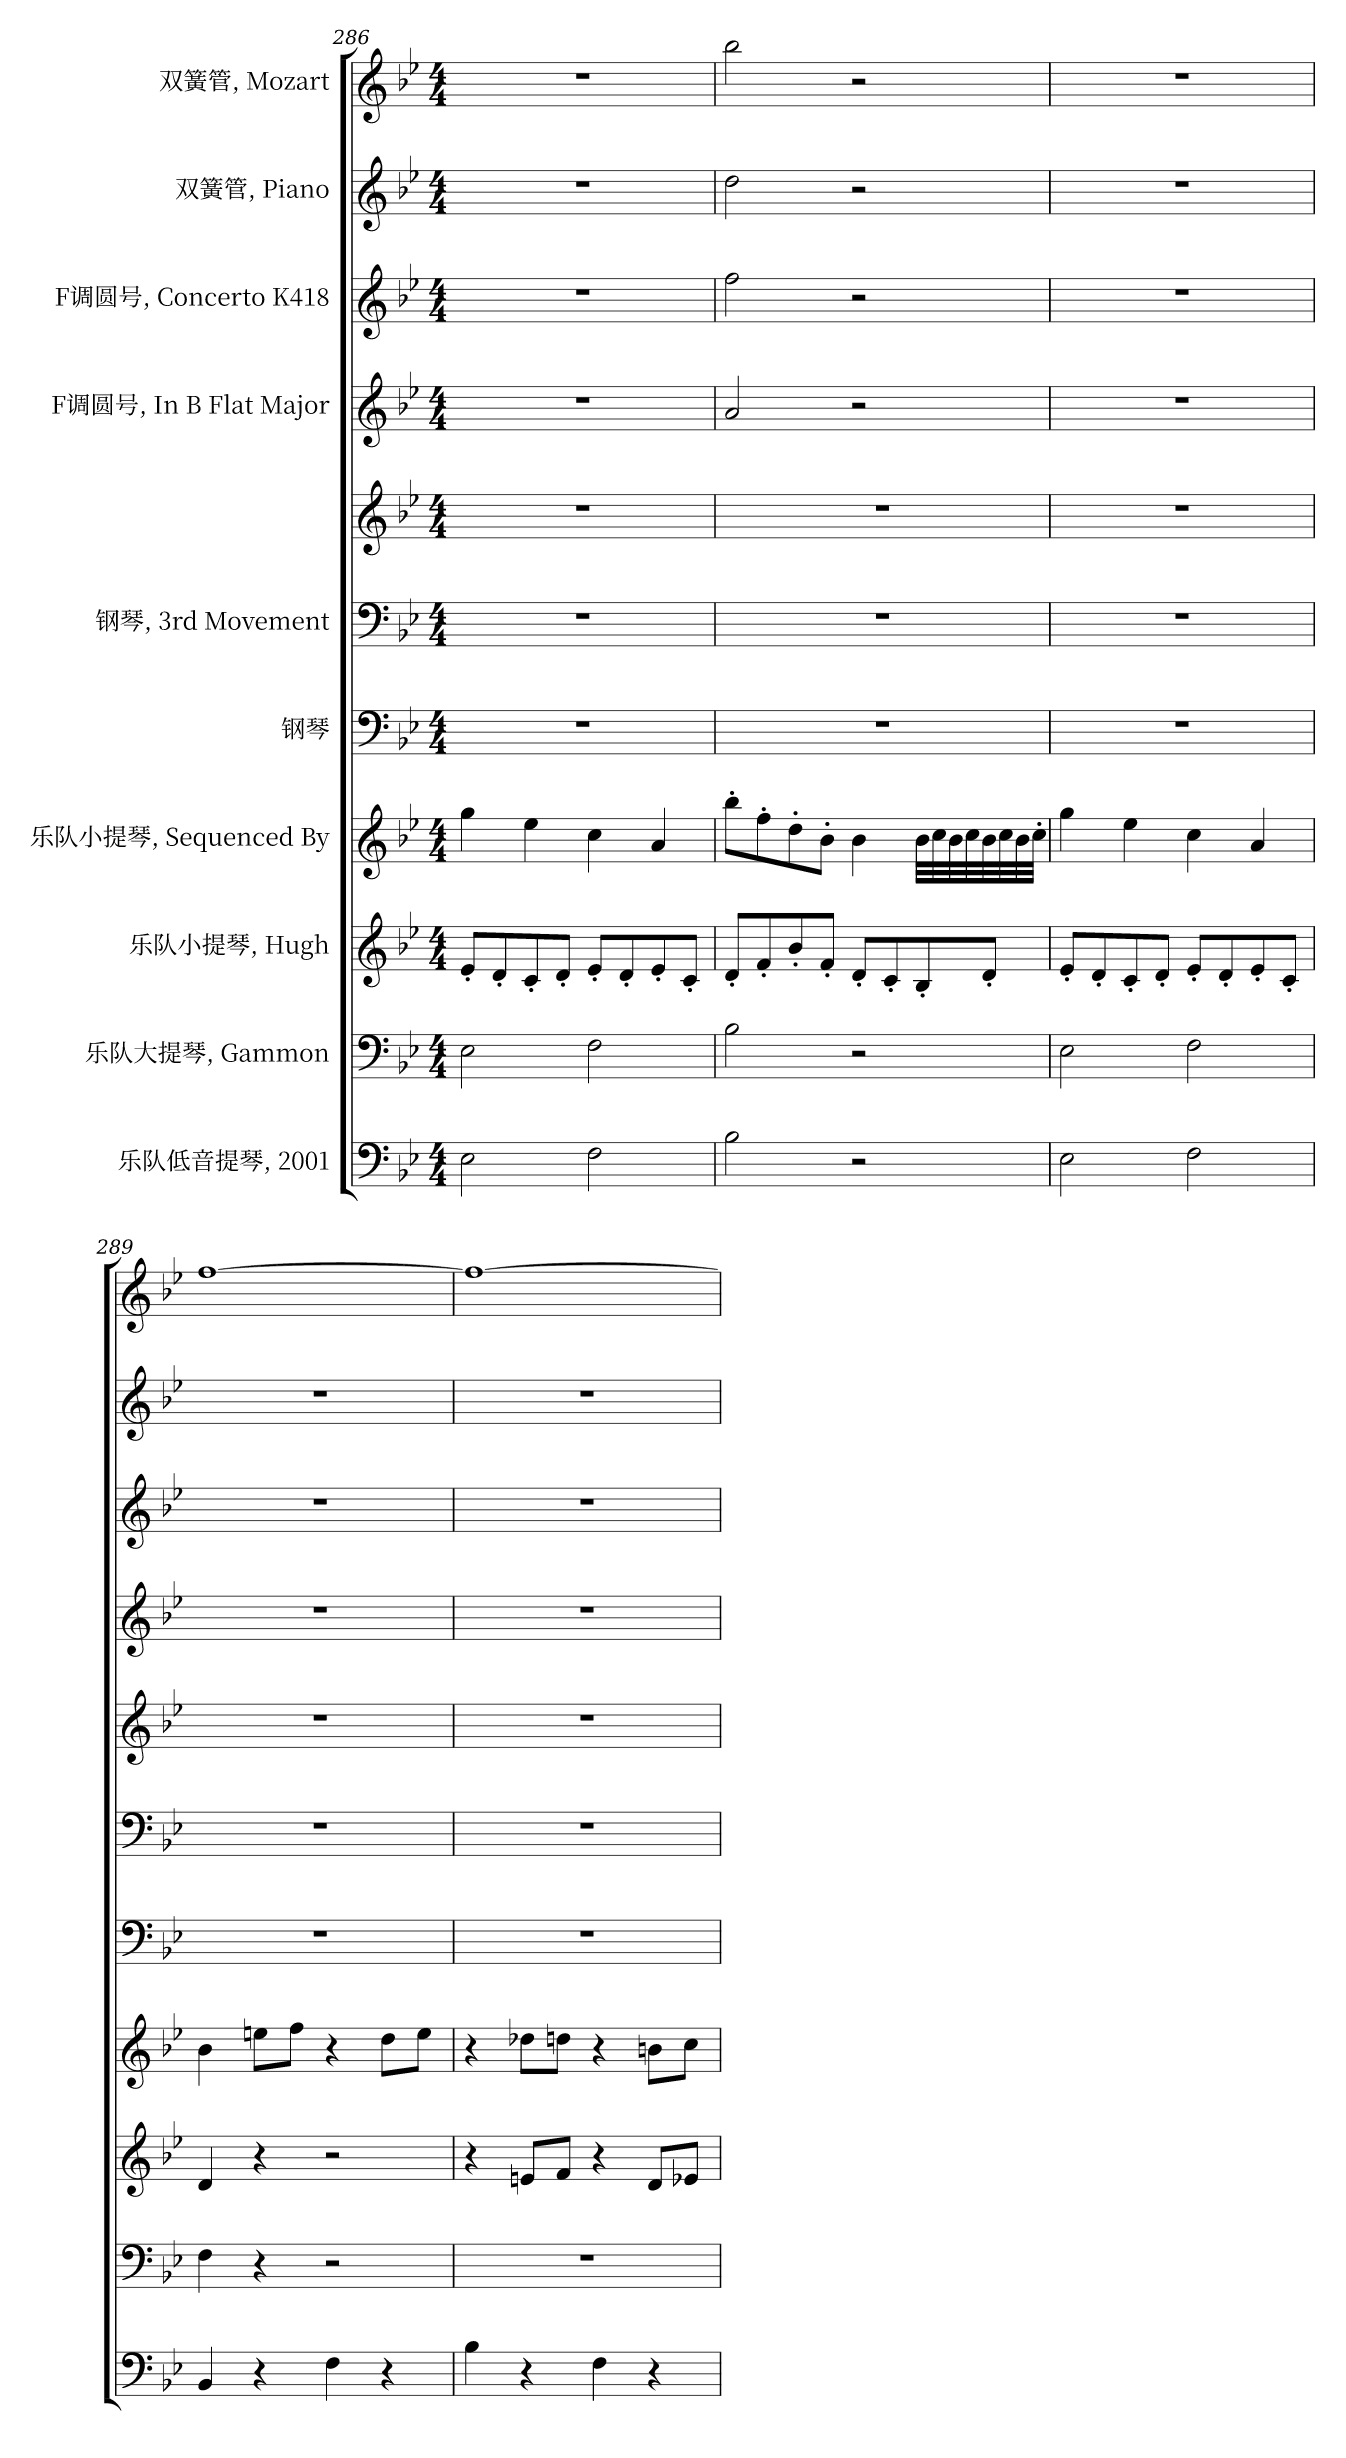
**kern	**kern	**kern	**kern	**kern	**kern	**kern	**kern	**kern	**kern	**kern
*part10	*part9	*part8	*part7	*part6	*part5	*part5	*part4	*part3	*part2	*part1
*staff11	*staff10	*staff9	*staff8	*staff7	*staff6	*staff5	*staff4	*staff3	*staff2	*staff1
*I"乐队低音提琴, 2001	*I"乐队大提琴, Gammon	*I"乐队小提琴,  Hugh	*I"乐队小提琴, Sequenced By	*I"钢琴	*I"钢琴, 3rd Movement	*	*I"F调圆号, In B Flat Major	*I"F调圆号, Concerto K418	*I"双簧管,  Piano	*I"双簧管,  Mozart
!!LO:PB:g=z
*clefF4	*clefF4	*clefG2	*clefG2	*clefF4	*clefF4	*clefG2	*clefG2	*clefG2	*clefG2	*clefG2
*ITrd7c12	*	*	*	*	*	*	*ITrd4c7	*ITrd4c7	*	*
*k[b-e-]	*k[b-e-]	*k[b-e-]	*k[b-e-]	*k[b-e-]	*k[b-e-]	*k[b-e-]	*k[b-e-a-]	*k[b-e-a-]	*k[b-e-]	*k[b-e-]
*M4/4	*M4/4	*M4/4	*M4/4	*M4/4	*M4/4	*M4/4	*M4/4	*M4/4	*M4/4	*M4/4
=286	=286	=286	=286	=286	=286	=286	=286	=286	=286	=286
2EE-\	2E-\	8e-'/L	4gg\	1r	1r	1r	1r	1r	1r	1r
.	.	8d'/	.	.	.	.	.	.	.	.
.	.	8c'/	4ee-\	.	.	.	.	.	.	.
.	.	8d'/J	.	.	.	.	.	.	.	.
2FF\	2F\	8e-'/L	4cc\	.	.	.	.	.	.	.
.	.	8d'/	.	.	.	.	.	.	.	.
.	.	8e-'/	4a/	.	.	.	.	.	.	.
.	.	8c'/J	.	.	.	.	.	.	.	.
=287	=287	=287	=287	=287	=287	=287	=287	=287	=287	=287
2BB-\	2B-\	8d'/L	8bb-'\L	1r	1r	1r	2d/	2b-\	2dd\	2bb-\
.	.	8f'/	8ff'\	.	.	.	.	.	.	.
.	.	8b-'/	8dd'\	.	.	.	.	.	.	.
.	.	8f'/J	8b-'\J	.	.	.	.	.	.	.
2r	2r	8d'/L	4b-\	.	.	.	2r	2r	2r	2r
.	.	8c'/	.	.	.	.	.	.	.	.
.	.	8B-'/	32b-\LLL	.	.	.	.	.	.	.
.	.	.	32cc\	.	.	.	.	.	.	.
.	.	.	32b-\	.	.	.	.	.	.	.
.	.	.	32cc\	.	.	.	.	.	.	.
.	.	8d'/J	32b-\	.	.	.	.	.	.	.
.	.	.	32cc\	.	.	.	.	.	.	.
.	.	.	32b-\	.	.	.	.	.	.	.
.	.	.	32cc'\JJJ	.	.	.	.	.	.	.
=288	=288	=288	=288	=288	=288	=288	=288	=288	=288	=288
2EE-\	2E-\	8e-'/L	4gg\	1r	1r	1r	1r	1r	1r	1r
.	.	8d'/	.	.	.	.	.	.	.	.
.	.	8c'/	4ee-\	.	.	.	.	.	.	.
.	.	8d'/J	.	.	.	.	.	.	.	.
2FF\	2F\	8e-'/L	4cc\	.	.	.	.	.	.	.
.	.	8d'/	.	.	.	.	.	.	.	.
.	.	8e-'/	4a/	.	.	.	.	.	.	.
.	.	8c'/J	.	.	.	.	.	.	.	.
=289	=289	=289	=289	=289	=289	=289	=289	=289	=289	=289
4BBB-/	4F\	4d/	4b-\	1r	1r	1r	1r	1r	1r	[1ff
4r	4r	4r	8een\L	.	.	.	.	.	.	.
.	.	.	8ff\J	.	.	.	.	.	.	.
4FF\	2r	2r	4r	.	.	.	.	.	.	.
4r	.	.	8dd\L	.	.	.	.	.	.	.
.	.	.	8ee\J	.	.	.	.	.	.	.
!!LO:PB:g=z
=290	=290	=290	=290	=290	=290	=290	=290	=290	=290	=290
4BB-\	1r	4r	4r	1r	1r	1r	1r	1r	1r	1ff_
4r	.	8en/L	8dd-X\L	.	.	.	.	.	.	.
.	.	8f/J	8ddn\J	.	.	.	.	.	.	.
4FF\	.	4r	4r	.	.	.	.	.	.	.
4r	.	8d/L	8bn\L	.	.	.	.	.	.	.
.	.	8e-X/J	8cc\J	.	.	.	.	.	.	.
=	=	=	=	=	=	=	=	=	=	=
*-	*-	*-	*-	*-	*-	*-	*-	*-	*-	*-
